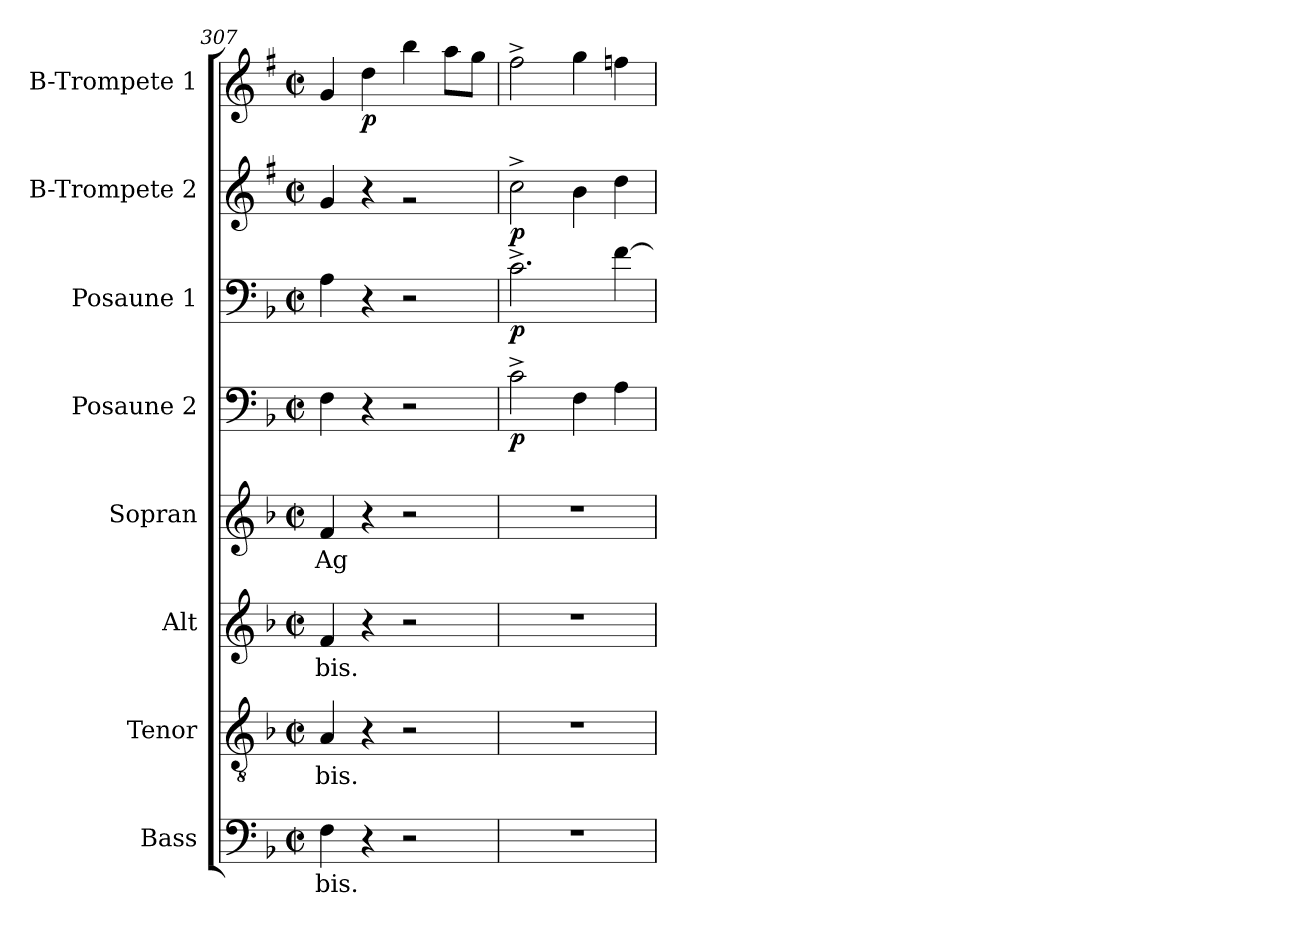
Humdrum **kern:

**kern	**text	**kern	**text	**kern	**text	**kern	**text	**kern	**dynam	**kern	**dynam	**kern	**dynam	**kern	**dynam
*part8	*part8	*part7	*part7	*part6	*part6	*part5	*part5	*part4	*part4	*part3	*part3	*part2	*part2	*part1	*part1
*staff8	*staff8	*staff7	*staff7	*staff6	*staff6	*staff5	*staff5	*staff4	*staff4	*staff3	*staff3	*staff2	*staff2	*staff1	*staff1
*I"Bass	*	*I"Tenor	*	*I"Alt	*	*I"Sopran	*	*I"Posaune 2	*	*I"Posaune 1	*	*I"B-Trompete 2	*	*I"B-Trompete 1	*
*I'B.	*	*I'T.	*	*I'A.	*	*I'S.	*	*I'Pos. 2	*	*I'Pos. 1	*	*I'B Trp. 2	*	*I'B Trp. 1	*
!!LO:PB:g=z
*clefF4	*	*clefGv2	*	*clefG2	*	*clefG2	*	*clefF4	*	*clefF4	*	*clefG2	*	*clefG2	*
*	*	*	*	*	*	*	*	*	*	*	*	*ITrd1c2	*	*ITrd1c2	*
*k[b-]	*	*k[b-]	*	*k[b-]	*	*k[b-]	*	*k[b-]	*	*k[b-]	*	*k[b-]	*	*k[b-]	*
*F:	*	*F:	*	*F:	*	*F:	*	*F:	*	*F:	*	*F:	*	*F:	*
*M2/2	*	*M2/2	*	*M2/2	*	*M2/2	*	*M2/2	*	*M2/2	*	*M2/2	*	*M2/2	*
*met(c|)	*	*met(c|)	*	*met(c|)	*	*met(c|)	*	*met(c|)	*	*met(c|)	*	*met(c|)	*	*met(c|)	*
=307	=307	=307	=307	=307	=307	=307	=307	=307	=307	=307	=307	=307	=307	=307	=307
!	!LO:LY:b	!	!LO:LY:b	!	!LO:LY:b	!	!LO:LY:b	!	!	!	!	!	!	!	!
4F\	-bis.	4A/	-bis.	4f/	-bis.	4f/	Ag-	4F\	.	4A\	.	4f/	.	4f/	.
!	!	!	!	!	!	!	!	!	!	!	!	!	!	!	!LO:DY:b
4r	.	4r	.	4r	.	4r	.	4r	.	4r	.	4r	.	4cc\	p
2r	.	2r	.	2r	.	2r	.	2r	.	2r	.	2ra	.	4aa\	.
.	.	.	.	.	.	.	.	.	.	.	.	.	.	8gg\L	.
.	.	.	.	.	.	.	.	.	.	.	.	.	.	8ff\J	.
=308	=308	=308	=308	=308	=308	=308	=308	=308	=308	=308	=308	=308	=308	=308	=308
!	!	!	!	!	!	!	!	!	!LO:DY:b	!	!LO:DY:b	!	!LO:DY:b	!	!
1r	.	1r	.	1r	.	1r	.	2c^>\	p	2.c^>\	p	2b-^>\	p	2ee^>\	.
.	.	.	.	.	.	.	.	4F\	.	.	.	4a\	.	4ff\	.
.	.	.	.	.	.	.	.	4A\	.	[4f\	.	4cc\	.	4ee-X\	.
=	=	=	=	=	=	=	=	=	=	=	=	=	=	=	=
*-	*-	*-	*-	*-	*-	*-	*-	*-	*-	*-	*-	*-	*-	*-	*-
